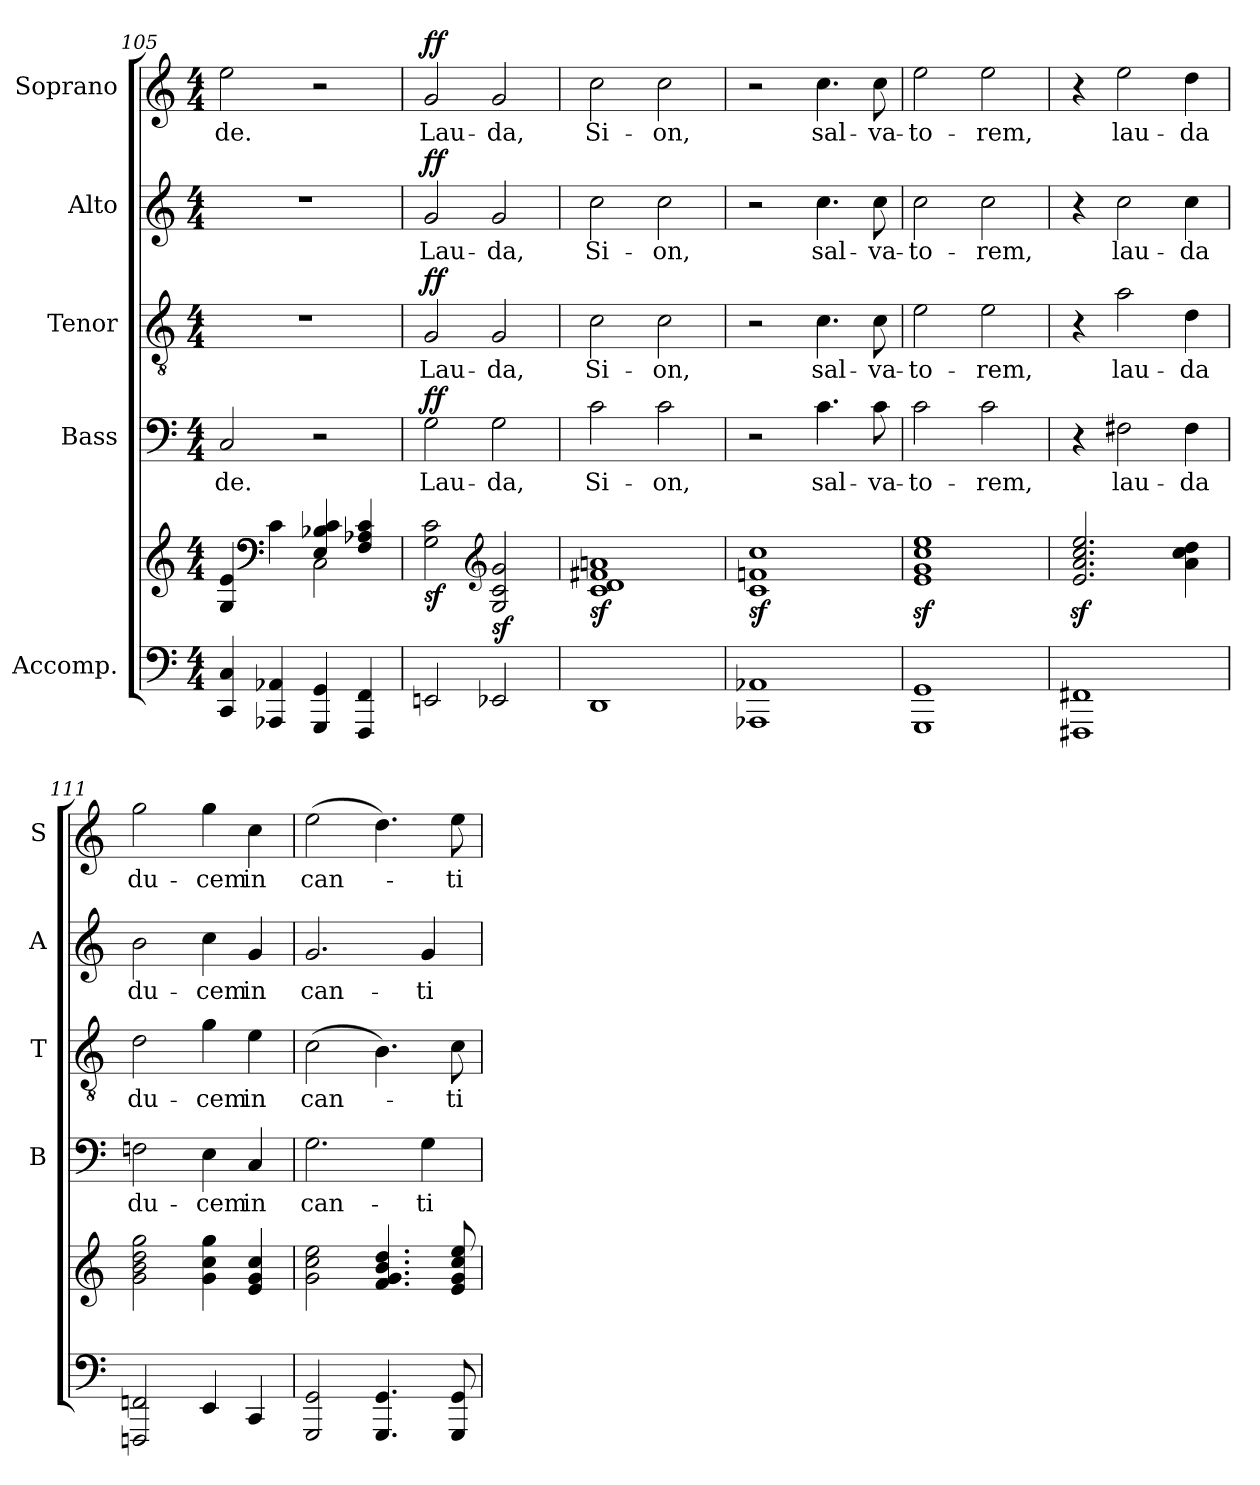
**kern	**kern	**dynam	**kern	**text	**dynam	**kern	**text	**dynam	**kern	**text	**dynam	**kern	**text	**dynam
*part5	*part5	*part5	*part4	*part4	*part4	*part3	*part3	*part3	*part2	*part2	*part2	*part1	*part1	*part1
*staff6	*staff5	*staff5/6	*staff4	*staff4	*staff4	*staff3	*staff3	*staff3	*staff2	*staff2	*staff2	*staff1	*staff1	*staff1
*I"Accomp.	*	*	*I"Bass	*	*	*I"Tenor	*	*	*I"Alto	*	*	*I"Soprano	*	*
*	*	*	*I'B	*	*	*I'T	*	*	*I'A	*	*	*I'S	*	*
*clefF4	*clefG2	*	*clefF4	*	*	*clefGv2	*	*	*clefG2	*	*	*clefG2	*	*
*k[]	*k[]	*	*k[]	*	*	*k[]	*	*	*k[]	*	*	*k[]	*	*
*M4/4	*M4/4	*	*M4/4	*	*	*M4/4	*	*	*M4/4	*	*	*M4/4	*	*
=105	=105	=105	=105	=105	=105	=105	=105	=105	=105	=105	=105	=105	=105	=105
*^	*^	*	*	*	*	*	*	*	*	*	*	*	*	*
!	!	!	!	!	!	!LO:LY:b	!	!	!	!	!	!	!	!	!LO:LY:b	!
4CC/ 4C/	1ryy	4G/ 4e/	4ryy	.	2C/	de.	.	1r	.	.	1r	.	.	2ee\	de.	.
*	*	*clefF4	*	*	*	*	*	*	*	*	*	*	*	*	*	*
4AAA-X/ 4AA-X/	.	4ryy	4c\	.	.	.	.	.	.	.	.	.	.	.	.	.
4GGG/ 4GG/	.	4E/ 4B-X/ 4c/	2C\	.	2r	.	.	.	.	.	.	.	.	2r	.	.
4FFF/ 4FF/	.	4F/ 4A-X/ 4c/	.	.	.	.	.	.	.	.	.	.	.	.	.	.
=106	=106	=106	=106	=106	=106	=106	=106	=106	=106	=106	=106	=106	=106	=106	=106	=106
!	!	!	!	!LO:DY:b	!	!LO:LY:b	!LO:DY:b	!	!LO:LY:b	!LO:DY:b	!	!LO:LY:b	!LO:DY:b	!	!LO:LY:b	!LO:DY:b
2EEni/	1ryy	2G\ 2c\	1ryy	sf	2G\	Lau-	ff	2G/	Lau-	ff	2g/	Lau-	ff	2g/	Lau-	ff
*	*	*clefG2	*	*	*	*	*	*	*	*	*	*	*	*	*	*
!	!	!	!	!LO:DY:b	!	!LO:LY:b	!	!	!LO:LY:b	!	!	!LO:LY:b	!	!	!LO:LY:b	!
2EE-X/	.	2G/ 2c/ 2g/	.	sf	2G\	-da,	.	2G/	-da,	.	2g/	-da,	.	2g/	-da,	.
=107	=107	=107	=107	=107	=107	=107	=107	=107	=107	=107	=107	=107	=107	=107	=107	=107
!	!	!	!	!LO:DY:b	!	!LO:LY:b	!	!	!LO:LY:b	!	!	!LO:LY:b	!	!	!LO:LY:b	!
1DD	1ryy	1c 1d 1f#X 1ani	1ryy	sf	2c\	Si-	.	2c\	Si-	.	2cc\	Si-	.	2cc\	Si-	.
!	!	!	!	!	!	!LO:LY:b	!	!	!LO:LY:b	!	!	!LO:LY:b	!	!	!LO:LY:b	!
.	.	.	.	.	2c\	-on,	.	2c\	-on,	.	2cc\	-on,	.	2cc\	-on,	.
!!LO:LB:g=z
=108	=108	=108	=108	=108	=108	=108	=108	=108	=108	=108	=108	=108	=108	=108	=108	=108
!	!	!	!	!LO:DY:b	!	!	!	!	!	!	!	!	!	!	!	!
1AAA-X 1AA-X	1ryy	1c 1fni 1cc	1ryy	sf	2r	.	.	2r	.	.	2r	.	.	2r	.	.
!	!	!	!	!	!	!LO:LY:b	!	!	!LO:LY:b	!	!	!LO:LY:b	!	!	!LO:LY:b	!
.	.	.	.	.	4.c\	sal-	.	4.c\	sal-	.	4.cc\	sal-	.	4.cc\	sal-	.
!	!	!	!	!	!	!LO:LY:b	!	!	!LO:LY:b	!	!	!LO:LY:b	!	!	!LO:LY:b	!
.	.	.	.	.	8c\	-va-	.	8c\	-va-	.	8cc\	-va-	.	8cc\	-va-	.
*v	*v	*	*	*	*	*	*	*	*	*	*	*	*	*	*	*
*	*v	*v	*	*	*	*	*	*	*	*	*	*	*	*	*
!!LO:PB:g=z
=109	=109	=109	=109	=109	=109	=109	=109	=109	=109	=109	=109	=109	=109	=109
!	!	!	!	!LO:LY:b	!	!	!LO:LY:b	!	!	!LO:LY:b	!	!	!LO:LY:b	!
1GGG 1GG	1ez< 1gz< 1ccz< 1eez<	.	2c\	-to-	.	2e\	-to-	.	2cc\	-to-	.	2ee\	-to-	.
!	!	!	!	!LO:LY:b	!	!	!LO:LY:b	!	!	!LO:LY:b	!	!	!LO:LY:b	!
.	.	.	2c\	-rem,	.	2e\	-rem,	.	2cc\	-rem,	.	2ee\	-rem,	.
=110	=110	=110	=110	=110	=110	=110	=110	=110	=110	=110	=110	=110	=110	=110
1FFF#X 1FF#X	2.e/z< 2.a/z< 2.cc/z< 2.ee/z<	.	4r	.	.	4r	.	.	4r	.	.	4r	.	.
!	!	!	!	!LO:LY:b	!	!	!LO:LY:b	!	!	!LO:LY:b	!	!	!LO:LY:b	!
.	.	.	2F#X\	lau-	.	2a\	lau-	.	2cc\	lau-	.	2ee\	lau-	.
!	!	!	!	!LO:LY:b	!	!	!LO:LY:b	!	!	!LO:LY:b	!	!	!LO:LY:b	!
.	4a\ 4cc\ 4dd\	.	4F#\	-da	.	4d\	-da	.	4cc\	-da	.	4dd\	-da	.
=111	=111	=111	=111	=111	=111	=111	=111	=111	=111	=111	=111	=111	=111	=111
!	!	!	!	!LO:LY:b	!	!	!LO:LY:b	!	!	!LO:LY:b	!	!	!LO:LY:b	!
2FFFni/ 2FFni/	2g\ 2b\ 2dd\ 2gg\	.	2Fn\	du-	.	2d\	du-	.	2b\	du-	.	2gg\	du-	.
!	!	!	!	!LO:LY:b	!	!	!LO:LY:b	!	!	!LO:LY:b	!	!	!LO:LY:b	!
4EE/	4g\ 4cc\ 4gg\	.	4E\	-cem	.	4g\	-cem	.	4cc\	-cem	.	4gg\	-cem	.
!	!	!	!	!LO:LY:b	!	!	!LO:LY:b	!	!	!LO:LY:b	!	!	!LO:LY:b	!
4CC/	4e/ 4g/ 4cc/	.	4C/	in	.	4e\	in	.	4g/	in	.	4cc\	in	.
=112	=112	=112	=112	=112	=112	=112	=112	=112	=112	=112	=112	=112	=112	=112
!	!	!	!	!LO:LY:b	!	!	!LO:LY:b	!	!	!LO:LY:b	!	!	!LO:LY:b	!
2GGG/ 2GG/	2g\ 2cc\ 2ee\	.	2.G\	can-	.	(>2c\	can-	.	2.g/	can-	.	(>2ee\	can-	.
4.GGG/ 4.GG/	4.f/ 4.g/ 4.b/ 4.dd/	.	.	.	.	4.B\)	.	.	.	.	.	4.dd\)	.	.
!	!	!	!	!LO:LY:b	!	!	!	!	!	!LO:LY:b	!	!	!	!
.	.	.	4G\	-ti-	.	.	.	.	4g/	-ti-	.	.	.	.
!	!	!	!	!	!	!	!LO:LY:b	!	!	!	!	!	!LO:LY:b	!
8GGG/ 8GG/	8e/ 8g/ 8cc/ 8ee/	.	.	.	.	8c\	ti-	.	.	.	.	8ee\	ti-	.
=	=	=	=	=	=	=	=	=	=	=	=	=	=	=
*-	*-	*-	*-	*-	*-	*-	*-	*-	*-	*-	*-	*-	*-	*-
